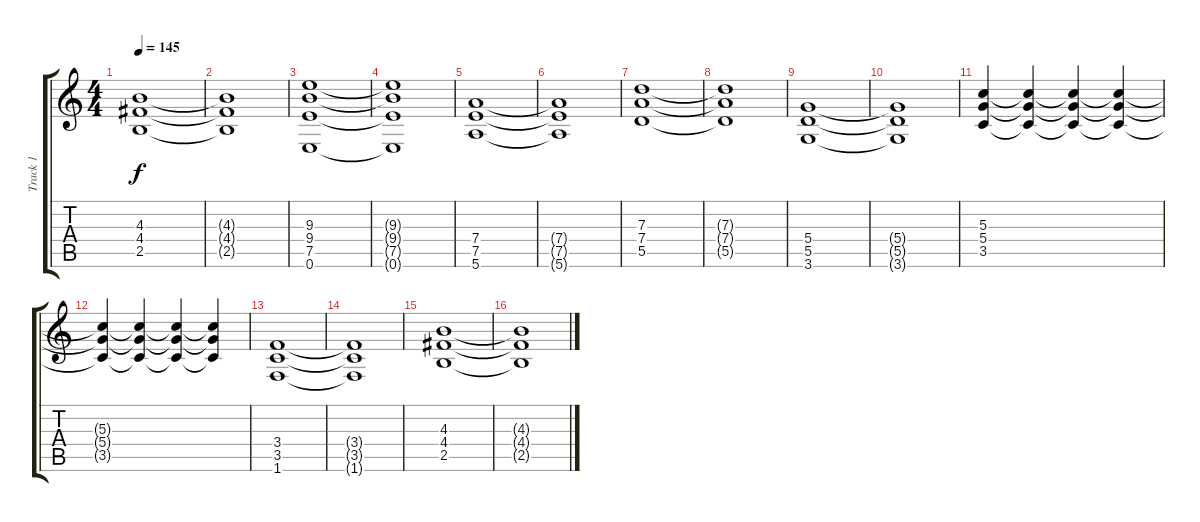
\track ("Track 1" "Track 1") {instrument distortionguitar}
\staff {score tabs}
\tuning (E4 B3 G3 D3 A2 E2) {hide}
\ts (4 4)
\tempo 145
\clef g2
\ks c
(4.3 4.4 2.5).1{dy f} |
(4.3{t} 4.4{t} 2.5{t}).1 |
(9.3 9.4 7.5 0.6).1 |
(9.3{t} 9.4{t} 7.5{t} 0.6{t}).1 |
(7.4 7.5 5.6).1 |
(7.4{t} 7.5{t} 5.6{t}).1 |
(7.3 7.4 5.5).1{instrument distortionguitar} |
(7.3{t} 7.4{t} 5.5{t}).1 |
(5.4 5.5 3.6).1 |
(5.4{t} 5.5{t} 3.6{t}).1 |
(5.3 5.4 3.5).4 (5.3{t} 5.4{t} 3.5{t}).4 (5.3{t} 5.4{t} 3.5{t}).4 (5.3{t} 5.4{t} 3.5{t}).4 |
(5.3{t} 5.4{t} 3.5{t}).4 (5.3{t} 5.4{t} 3.5{t}).4 (5.3{t} 5.4{t} 3.5{t}).4 (5.3{t} 5.4{t} 3.5{t}).4 |
(3.4 3.5 1.6).1 |
(3.4{t} 3.5{t} 1.6{t}).1 |
(4.3 4.4 2.5).1 |
(4.3{t} 4.4{t} 2.5{t}).1
